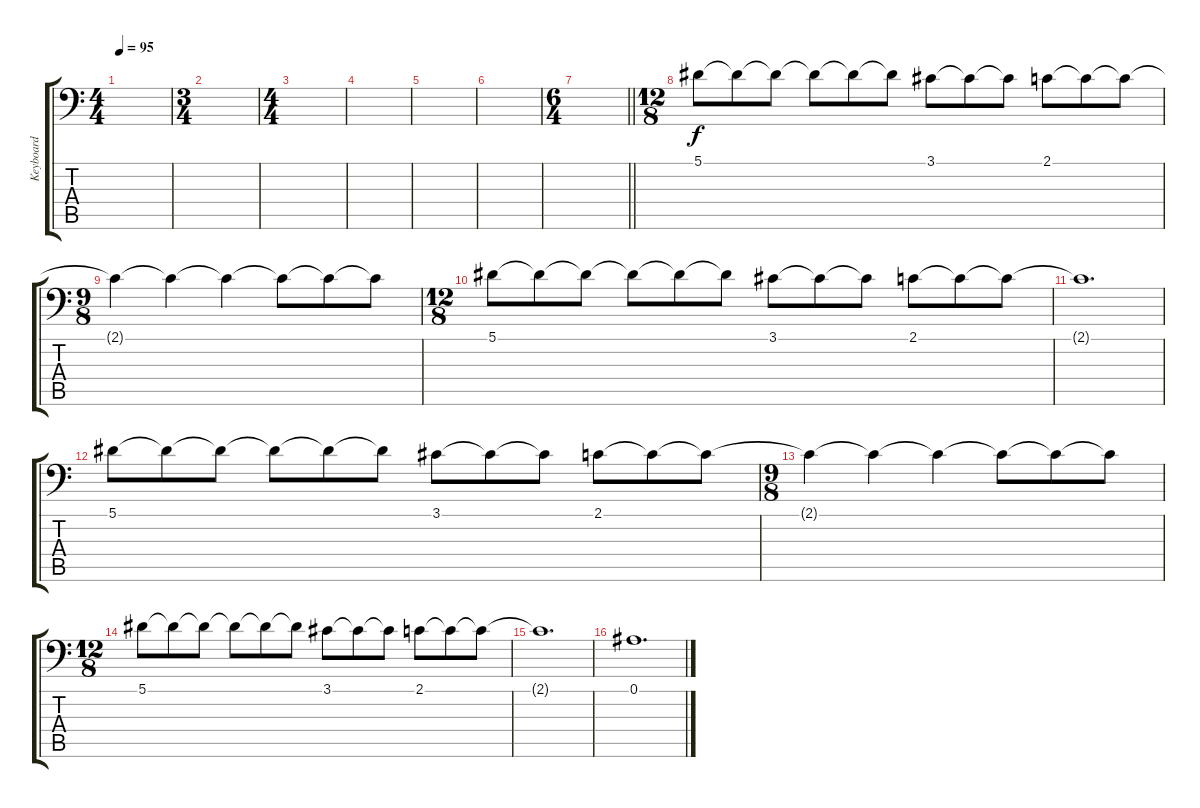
\track ("Keyboard" "Keyboard") {instrument pad2warm}
\staff {score tabs}
\tuning (Bb3 F3 Db3 Ab2 Eb2 Ab1) {hide}
\ts (4 4)
\tempo 95
\clef f4
\ks c
|
\ts (3 4)
|
\ts (4 4)
|
|
|
|
\ts (6 4)
\barLineRight lightlight
|
\ts (12 8)
\section ("" "")
5.1.8 5.1{t}.8 5.1{t}.8 5.1{t}.8 5.1{t}.8 5.1{t}.8 3.1.8 3.1{t}.8 3.1{t}.8 2.1.8 2.1{t}.8 2.1{t}.8 |
\ts (9 8)
2.1{t}.4 2.1{t}.4 2.1{t}.4 2.1{t}.8 2.1{t}.8 2.1{t}.8 |
\ts (12 8)
5.1.8 5.1{t}.8 5.1{t}.8 5.1{t}.8 5.1{t}.8 5.1{t}.8 3.1.8 3.1{t}.8 3.1{t}.8 2.1.8 2.1{t}.8 2.1{t}.8 |
2.1{t}.1{d} |
5.1.8 5.1{t}.8 5.1{t}.8 5.1{t}.8 5.1{t}.8 5.1{t}.8 3.1.8 3.1{t}.8 3.1{t}.8 2.1.8 2.1{t}.8 2.1{t}.8 |
\ts (9 8)
2.1{t}.4 2.1{t}.4 2.1{t}.4 2.1{t}.8 2.1{t}.8 2.1{t}.8 |
\ts (12 8)
5.1.8 5.1{t}.8 5.1{t}.8 5.1{t}.8 5.1{t}.8 5.1{t}.8 3.1.8 3.1{t}.8 3.1{t}.8 2.1.8 2.1{t}.8 2.1{t}.8 |
2.1{t}.1{d} |
0.1.1{d}
